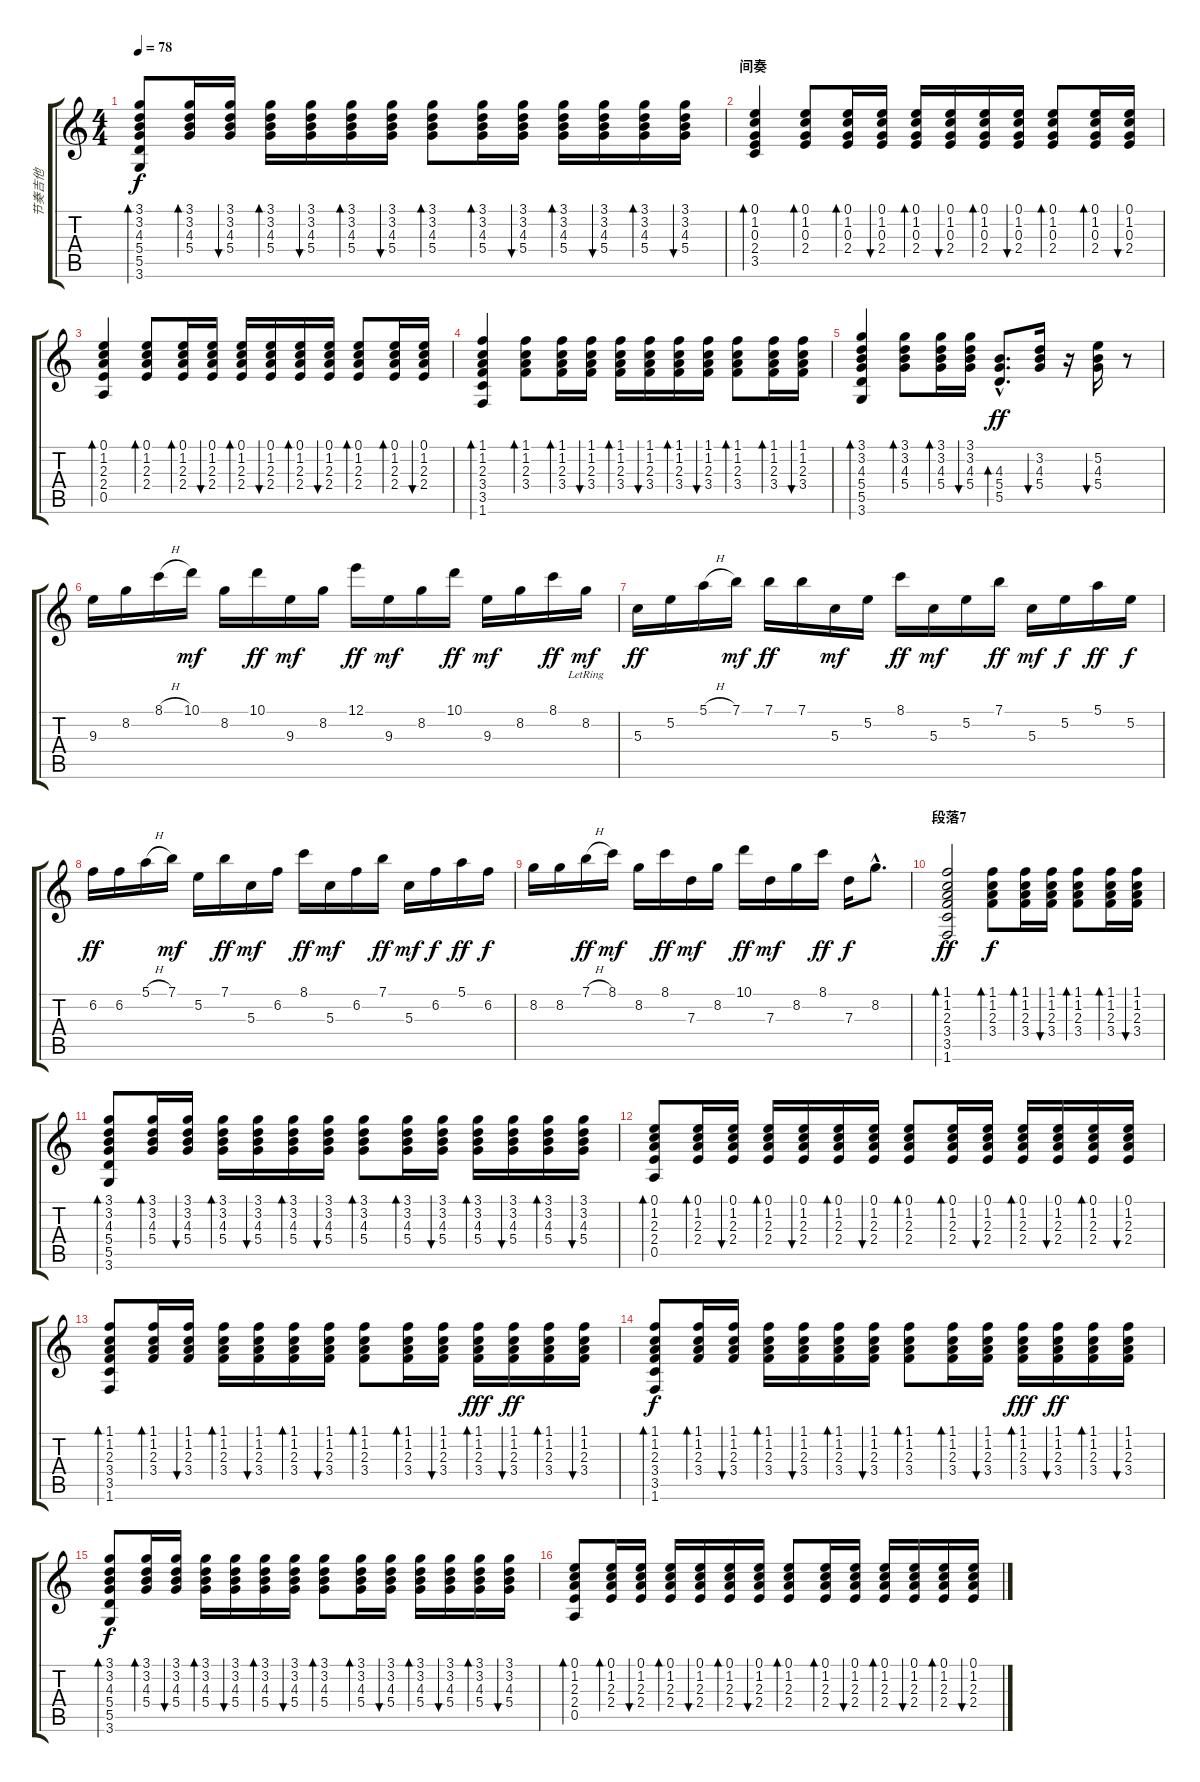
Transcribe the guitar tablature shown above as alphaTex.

\track ("节奏吉他" "节奏吉他") {instrument acousticguitarsteel}
\staff {score tabs}
\tuning (E4 B3 G3 D3 A2 E2) {hide}
\ts (4 4)
\tempo 78
\clef g2
\ks c
(3.1 3.2 4.3 5.4 5.5 3.6).8{bd 30 dy f} (3.1 3.2 4.3 5.4).16{bd 30} (3.1 3.2 4.3 5.4).16{bu 30} (3.1 3.2 4.3 5.4).16{bd 30} (3.1 3.2 4.3 5.4).16{bu 30} (3.1 3.2 4.3 5.4).16{bd 30} (3.1 3.2 4.3 5.4).16{bu 30} (3.1 3.2 4.3 5.4).8{bd 30} (3.1 3.2 4.3 5.4).16{bd 30} (3.1 3.2 4.3 5.4).16{bu 30} (3.1 3.2 4.3 5.4).16{bd 30} (3.1 3.2 4.3 5.4).16{bu 30} (3.1 3.2 4.3 5.4).16{bd 30} (3.1 3.2 4.3 5.4).16{bu 30} |
\section ("" "间奏")
(0.1 1.2 0.3 2.4 3.5).4{bd 30} (0.1 1.2 0.3 2.4).8{bd 30} (0.1 1.2 0.3 2.4).16{bd 30} (0.1 1.2 0.3 2.4).16{bu 30} (0.1 1.2 0.3 2.4).16{bd 30} (0.1 1.2 0.3 2.4).16{bu 30} (0.1 1.2 0.3 2.4).16{bd 30} (0.1 1.2 0.3 2.4).16{bu 60} (0.1 1.2 0.3 2.4).8{bd 30} (0.1 1.2 0.3 2.4).16{bd 30} (0.1 1.2 0.3 2.4).16{bu 30} |
(0.1 1.2 2.3 2.4 0.5).4{bd 30} (0.1 1.2 2.3 2.4).8{bd 30} (0.1 1.2 2.3 2.4).16{bd 30} (0.1 1.2 2.3 2.4).16{bu 30} (0.1 1.2 2.3 2.4).16{bd 30} (0.1 1.2 2.3 2.4).16{bu 30} (0.1 1.2 2.3 2.4).16{bd 30} (0.1 1.2 2.3 2.4).16{bu 60} (0.1 1.2 2.3 2.4).8{bd 30} (0.1 1.2 2.3 2.4).16{bd 30} (0.1 1.2 2.3 2.4).16{bu 30} |
(1.1 1.2 2.3 3.4 3.5 1.6).4{bd 30} (1.1 1.2 2.3 3.4).8{bd 30} (1.1 1.2 2.3 3.4).16{bd 30} (1.1 1.2 2.3 3.4).16{bu 30} (1.1 1.2 2.3 3.4).16{bd 30} (1.1 1.2 2.3 3.4).16{bu 30} (1.1 1.2 2.3 3.4).16{bd 30} (1.1 1.2 2.3 3.4).16{bu 60} (1.1 1.2 2.3 3.4).8{bd 30} (1.1 1.2 2.3 3.4).16{bd 30} (1.1 1.2 2.3 3.4).16{bu 30} |
(3.1 3.2 4.3 5.4 5.5 3.6).4{bd 30} (3.1 3.2 4.3 5.4).8{bd 30} (3.1 3.2 4.3 5.4).16{bd 30} (3.1 3.2 4.3 5.4).16{bu 30} (4.3{hac} 5.4{hac} 5.5{hac}).8{d bd 30 dy ff} (3.2 4.3 5.4).16{bu 30} r.16 (5.2 4.3 5.4).16{bu 30} r.8 |
9.3.16{volume 14} 8.2.16 8.1{h}.16 10.1.16{dy mf} 8.2.16 10.1.16{dy ff} 9.3.16{dy mf} 8.2.16 12.1.16{dy ff} 9.3.16{dy mf} 8.2.16 10.1.16{dy ff} 9.3.16{dy mf} 8.2.16 8.1.16{dy ff} 8.2{lr}.16{dy mf} |
5.3.16{dy ff} 5.2.16 5.1{h}.16 7.1.16{dy mf} 7.1.16{dy ff} 7.1.16 5.3.16{dy mf} 5.2.16 8.1.16{dy ff} 5.3.16{dy mf} 5.2.16 7.1.16{dy ff} 5.3.16{dy mf} 5.2.16{dy f} 5.1.16{dy ff} 5.2.16{dy f} |
6.2.16{dy ff} 6.2.16 5.1{h}.16 7.1.16{dy mf} 5.2.16 7.1.16{dy ff} 5.3.16{dy mf} 6.2.16 8.1.16{dy ff} 5.3.16{dy mf} 6.2.16 7.1.16{dy ff} 5.3.16{dy mf} 6.2.16{dy f} 5.1.16{dy ff} 6.2.16{dy f} |
8.2.16 8.2.16 7.1{h}.16{dy ff} 8.1.16{dy mf} 8.2.16 8.1.16{dy ff} 7.3.16{dy mf} 8.2.16 10.1.16{dy ff} 7.3.16{dy mf} 8.2.16 8.1.16{dy ff} 7.3.16{dy f} 8.2{hac}.8{d} |
\section ("" "段落7")
(1.1 1.2 2.3 3.4 3.5 1.6).2{bd 60 dy ff} (1.1 1.2 2.3 3.4).8{bd 30 dy f volume 10} (1.1 1.2 2.3 3.4).16{bd 30} (1.1 1.2 2.3 3.4).16{bu 30} (1.1 1.2 2.3 3.4).8{bd 30} (1.1 1.2 2.3 3.4).16{bd 30} (1.1 1.2 2.3 3.4).16{bu 30} |
(3.1 3.2 4.3 5.4 5.5 3.6).8{bd 30} (3.1 3.2 4.3 5.4).16{bd 30} (3.1 3.2 4.3 5.4).16{bu 30} (3.1 3.2 4.3 5.4).16{bd 30} (3.1 3.2 4.3 5.4).16{bu 30} (3.1 3.2 4.3 5.4).16{bd 30} (3.1 3.2 4.3 5.4).16{bu 30} (3.1 3.2 4.3 5.4).8{bd 30} (3.1 3.2 4.3 5.4).16{bd 30} (3.1 3.2 4.3 5.4).16{bu 30} (3.1 3.2 4.3 5.4).16{bd 30} (3.1 3.2 4.3 5.4).16{bu 30} (3.1 3.2 4.3 5.4).16{bd 30} (3.1 3.2 4.3 5.4).16{bu 30} |
(0.1 1.2 2.3 2.4 0.5).8{bd 30} (0.1 1.2 2.3 2.4).16{bd 30} (0.1 1.2 2.3 2.4).16{bu 30} (0.1 1.2 2.3 2.4).16{bd 30} (0.1 1.2 2.3 2.4).16{bu 30} (0.1 1.2 2.3 2.4).16{bd 30} (0.1 1.2 2.3 2.4).16{bu 30} (0.1 1.2 2.3 2.4).8{bd 30} (0.1 1.2 2.3 2.4).16{bd 30} (0.1 1.2 2.3 2.4).16{bu 30} (0.1 1.2 2.3 2.4).16{bd 30} (0.1 1.2 2.3 2.4).16{bu 30} (0.1 1.2 2.3 2.4).16{bd 30} (0.1 1.2 2.3 2.4).16{bu 30} |
(1.1 1.2 2.3 3.4 3.5 1.6).8{bd 30} (1.1 1.2 2.3 3.4).16{bd 30} (1.1 1.2 2.3 3.4).16{bu 30} (1.1 1.2 2.3 3.4).16{bd 30} (1.1 1.2 2.3 3.4).16{bu 30} (1.1 1.2 2.3 3.4).16{bd 30} (1.1 1.2 2.3 3.4).16{bu 30} (1.1 1.2 2.3 3.4).8{bd 30} (1.1 1.2 2.3 3.4).16{bd 30} (1.1 1.2 2.3 3.4).16{bu 30} (1.1 1.2 2.3 3.4).16{bd 30 dy fff} (1.1 1.2 2.3 3.4).16{bu 30 dy ff} (1.1 1.2 2.3 3.4).16{bd 30} (1.1 1.2 2.3 3.4).16{bu 30} |
(1.1 1.2 2.3 3.4 3.5 1.6).8{bd 30 dy f} (1.1 1.2 2.3 3.4).16{bd 30} (1.1 1.2 2.3 3.4).16{bu 30} (1.1 1.2 2.3 3.4).16{bd 30} (1.1 1.2 2.3 3.4).16{bu 30} (1.1 1.2 2.3 3.4).16{bd 30} (1.1 1.2 2.3 3.4).16{bu 30} (1.1 1.2 2.3 3.4).8{bd 30} (1.1 1.2 2.3 3.4).16{bd 30} (1.1 1.2 2.3 3.4).16{bu 30} (1.1 1.2 2.3 3.4).16{bd 30 dy fff} (1.1 1.2 2.3 3.4).16{bu 30 dy ff} (1.1 1.2 2.3 3.4).16{bd 30} (1.1 1.2 2.3 3.4).16{bu 30} |
(3.1 3.2 4.3 5.4 5.5 3.6).8{bd 30 dy f} (3.1 3.2 4.3 5.4).16{bd 30} (3.1 3.2 4.3 5.4).16{bu 30} (3.1 3.2 4.3 5.4).16{bd 30} (3.1 3.2 4.3 5.4).16{bu 30} (3.1 3.2 4.3 5.4).16{bd 30} (3.1 3.2 4.3 5.4).16{bu 30} (3.1 3.2 4.3 5.4).8{bd 30} (3.1 3.2 4.3 5.4).16{bd 30} (3.1 3.2 4.3 5.4).16{bu 30} (3.1 3.2 4.3 5.4).16{bd 30} (3.1 3.2 4.3 5.4).16{bu 30} (3.1 3.2 4.3 5.4).16{bd 30} (3.1 3.2 4.3 5.4).16{bu 30} |
(0.1 1.2 2.3 2.4 0.5).8{bd 30} (0.1 1.2 2.3 2.4).16{bd 30} (0.1 1.2 2.3 2.4).16{bu 30} (0.1 1.2 2.3 2.4).16{bd 30} (0.1 1.2 2.3 2.4).16{bu 30} (0.1 1.2 2.3 2.4).16{bd 30} (0.1 1.2 2.3 2.4).16{bu 30} (0.1 1.2 2.3 2.4).8{bd 30} (0.1 1.2 2.3 2.4).16{bd 30} (0.1 1.2 2.3 2.4).16{bu 30} (0.1 1.2 2.3 2.4).16{bd 30} (0.1 1.2 2.3 2.4).16{bu 30} (0.1 1.2 2.3 2.4).16{bd 30} (0.1 1.2 2.3 2.4).16{bu 30}
